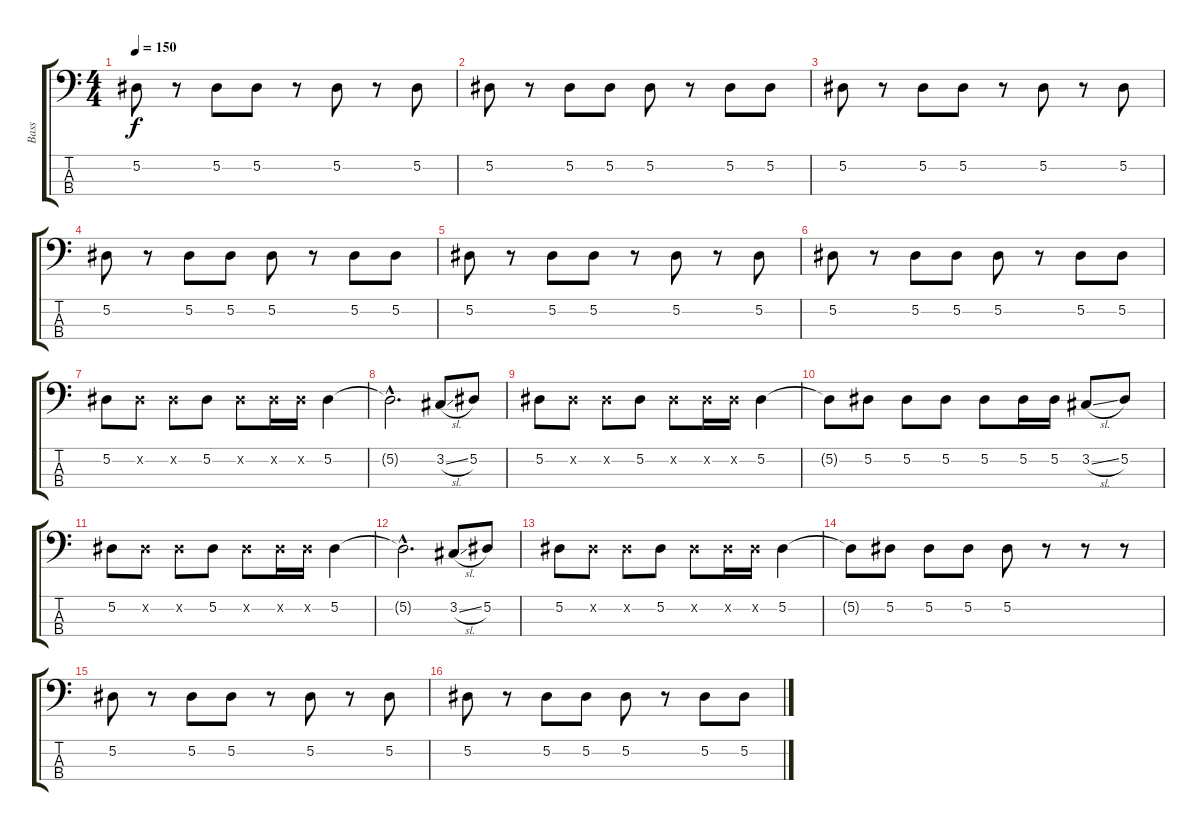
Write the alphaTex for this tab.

\track ("Bass" "Bass") {instrument electricbassfinger}
\staff {score tabs}
\tuning (Eb2 Bb1 F1 C1) {hide}
\ts (4 4)
\tempo 150
\clef f4
\ks c
5.2.8{dy f} r.8 5.2.8 5.2.8 r.8 5.2.8 r.8 5.2.8 |
5.2.8 r.8 5.2.8 5.2.8 5.2.8 r.8 5.2.8 5.2.8 |
5.2.8 r.8 5.2.8 5.2.8 r.8 5.2.8 r.8 5.2.8 |
5.2.8 r.8 5.2.8 5.2.8 5.2.8 r.8 5.2.8 5.2.8 |
5.2.8 r.8 5.2.8 5.2.8 r.8 5.2.8 r.8 5.2.8 |
5.2.8 r.8 5.2.8 5.2.8 5.2.8 r.8 5.2.8 5.2.8 |
5.2.8 5.2{x}.8 5.2{x}.8 5.2.8 5.2{x}.8 5.2{x}.16 5.2{x}.16 5.2.4 |
5.2{hac t}.2{d} 3.2{sl}.8 5.2.8 |
5.2.8 5.2{x}.8 5.2{x}.8 5.2.8 5.2{x}.8 5.2{x}.16 5.2{x}.16 5.2.4 |
5.2{t}.8 5.2.8 5.2.8 5.2.8 5.2.8 5.2.16 5.2.16 3.2{sl}.8 5.2.8 |
5.2.8 5.2{x}.8 5.2{x}.8 5.2.8 5.2{x}.8 5.2{x}.16 5.2{x}.16 5.2.4 |
5.2{hac t}.2{d} 3.2{sl}.8 5.2.8 |
5.2.8 5.2{x}.8 5.2{x}.8 5.2.8 5.2{x}.8 5.2{x}.16 5.2{x}.16 5.2.4 |
5.2{t}.8 5.2.8 5.2.8 5.2.8 5.2.8 r.8 r.8 r.8 |
5.2.8 r.8 5.2.8 5.2.8 r.8 5.2.8 r.8 5.2.8 |
5.2.8 r.8 5.2.8 5.2.8 5.2.8 r.8 5.2.8 5.2.8
